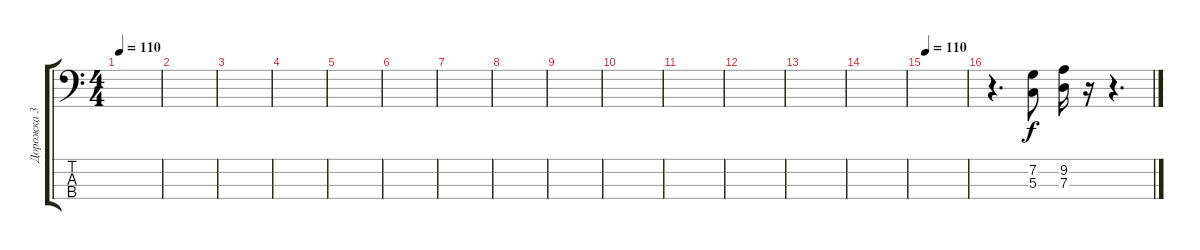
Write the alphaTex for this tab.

\track ("Дорожка 3" "Дорожка 3") {instrument electricbassfinger}
\staff {score tabs}
\tuning (F2 C2 G1 D1) {hide}
\ts (4 4)
\tempo 110
\tempo 140
\tempo 110
\clef f4
\ks c
|
|
|
|
|
|
|
|
|
|
|
|
|
|
\tempo 104
\tempo 120
\tempo 110
|
r.4{d} (7.2 5.3).8 (9.2 7.3).16 r.16 r.4{d}
